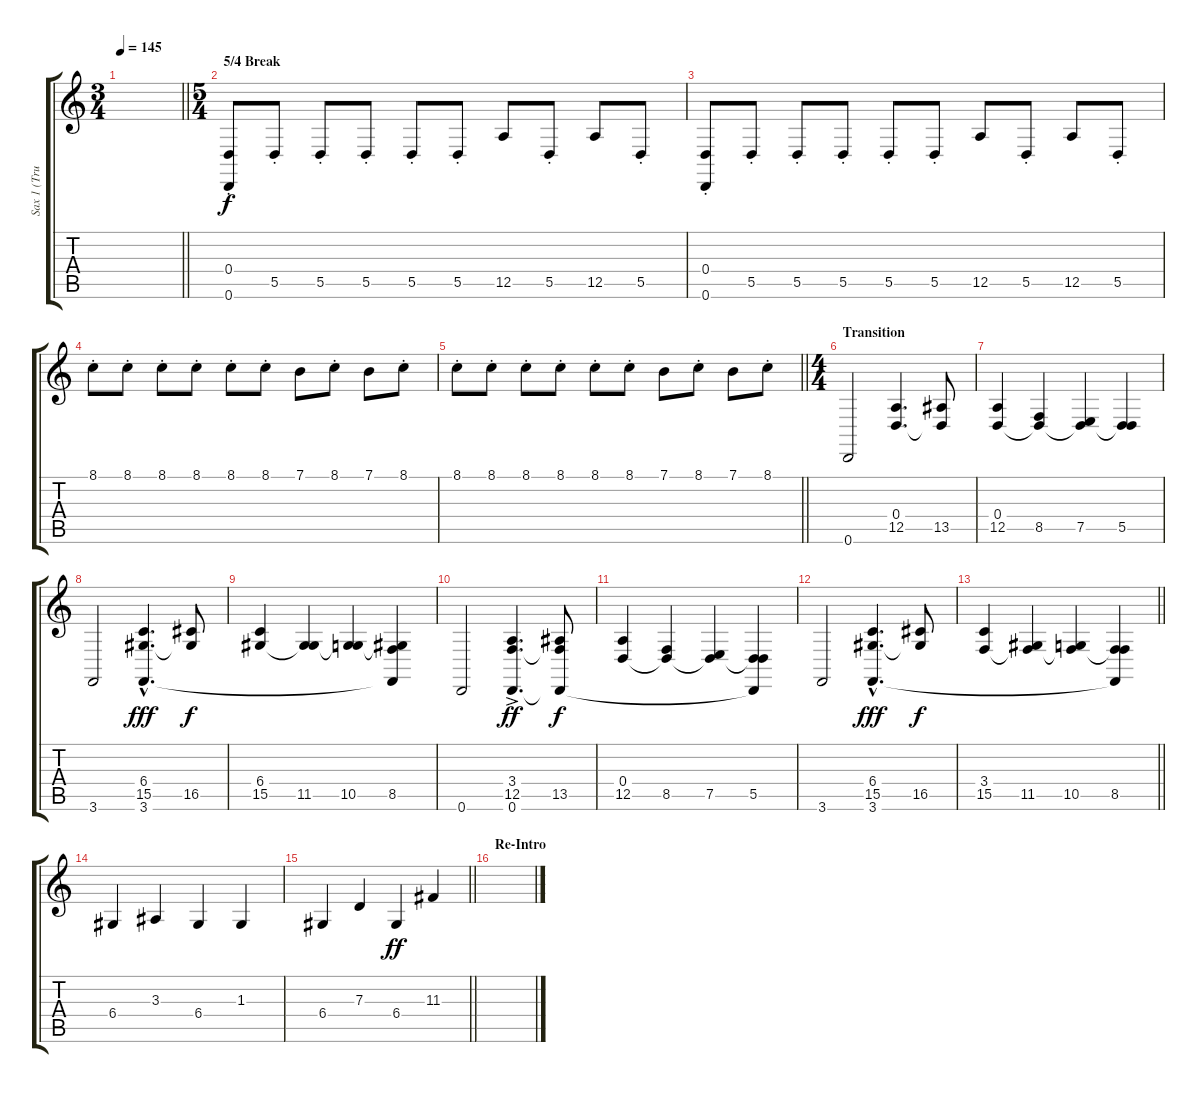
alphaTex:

\track ("Sax 1 (Trumpet1)" "Sax 1 (Tru") {instrument tenorsax}
\staff {score tabs}
\tuning (E4 B3 G3 D3 A2 D2) {hide}
\ts (3 4)
\tempo 145
\clef g2
\barLineRight lightlight
\ks c
|
\ts (5 4)
\section ("" "5/4 Break")
(0.4{st} 0.6{st}).8{dy f instrument tenorsax} 5.5{st}.8 5.5{st}.8 5.5{st}.8 5.5{st}.8 5.5{st}.8 12.5.8 5.5{st}.8 12.5.8 5.5{st}.8 |
(0.4{st} 0.6{st}).8 5.5{st}.8 5.5{st}.8 5.5{st}.8 5.5{st}.8 5.5{st}.8 12.5.8 5.5{st}.8 12.5.8 5.5{st}.8 |
8.1{st}.8 8.1{st}.8 8.1{st}.8 8.1{st}.8 8.1{st}.8 8.1{st}.8 7.1.8 8.1{st}.8 7.1.8 8.1{st}.8 |
\barLineRight lightlight
8.1{st}.8 8.1{st}.8 8.1{st}.8 8.1{st}.8 8.1{st}.8 8.1{st}.8 7.1.8 8.1{st}.8 7.1.8 8.1{st}.8 |
\ts (4 4)
\section ("" "Transition")
0.6.2{volume 14 balance 11} (0.4 12.5).4{d} (0.4{t} 13.5).8 |
(0.4 12.5).4 (0.4{t} 8.5).4 (0.4{t} 7.5).4 (0.4{t} 5.5).4 |
3.6.2 (6.4 15.5 3.6{hac}).4{d dy fff} (6.4{t} 16.5).8{dy f} |
(6.4 15.5).4 (6.4{t} 11.5).4 (6.4{t} 10.5).4 (6.4{t} 8.5 3.6{t}).4 |
0.6.2 (3.4{ac} 12.5 0.6).4{d dy ff} (3.4{t} 13.5 0.6{t}).8{dy f} |
(0.4 12.5).4 (0.4{t} 8.5).4 (0.4{t} 7.5).4 (0.4{t} 5.5 0.6{t}).4 |
3.6.2 (6.4 15.5 3.6{hac}).4{d dy fff} (6.4{t} 16.5).8{dy f} |
\barLineRight lightlight
(3.4 15.5).4 (3.4{t} 11.5).4 (3.4{t} 10.5).4 (3.4{t} 8.5 3.6{t}).4 |
6.4.4{volume 16} 3.3.4 6.4.4 1.3.4 |
\barLineRight lightlight
6.4.4 7.3.4 6.4.4{dy ff} 11.3.4 |
\section ("" "Re-Intro")
